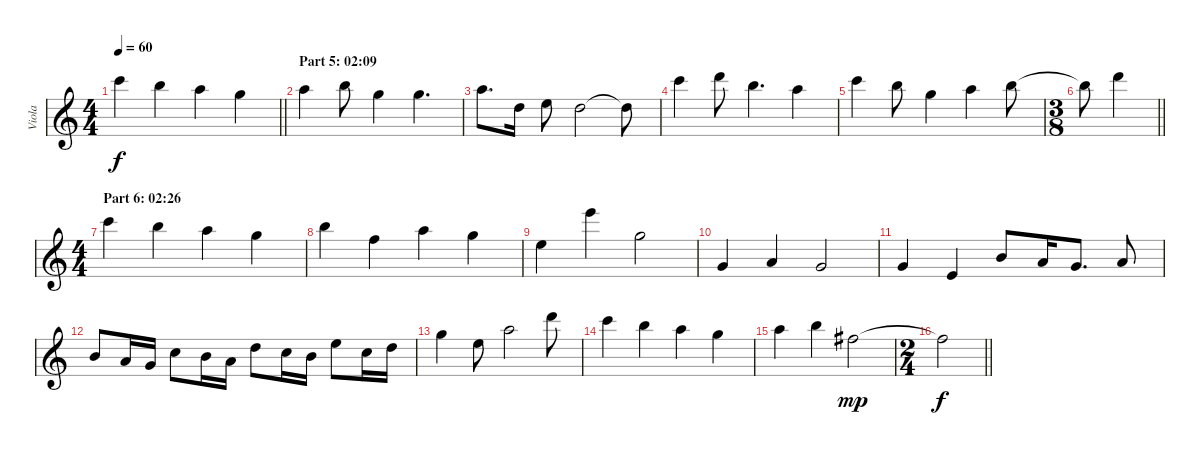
\track ("Viola" "Viola") {instrument viola}
\staff {score}
\tuning (A4 D4 G3 C3) {hide}
\ts (4 4)
\tempo 60
\clef g2
\barLineRight lightlight
\ks c
15.1.4{dy f} 14.1.4 12.1.4 10.1.4 |
\section ("" "Part 5: 02:09")
12.1.4 14.1.8 10.1.4 10.1.4{d} |
12.1.8{d} 12.2.16 14.2.8 12.2.2 12.2{t}.8 |
15.1.4 17.1.8 14.1.4{d} 12.1.4 |
15.1.4 14.1.8 10.1.4 12.1.4 14.1.8 |
\ts (3 8)
\barLineRight lightlight
14.1{t}.8 17.1.4 |
\ts (4 4)
\section ("" "Part 6: 02:26")
15.1.4 14.1.4 12.1.4 10.1.4 |
14.1.4 8.1.4 12.1.4 10.1.4 |
14.2.4 19.1.4 10.1.2 |
5.2.4 7.2.4 5.2.2 |
5.2.4 2.2.4 9.2.8 7.2.16 5.2.8{d} 7.2.8 |
9.2.8 7.2.16 5.2.16 10.2.8 9.2.16 7.2.16 12.2.8 10.2.16 9.2.16 14.2.8 10.2.16 12.2.16 |
10.1.4 14.2.8 12.1.2 17.1.8 |
15.1.4 14.1.4 12.1.4 10.1.4 |
12.1.4 14.1.4 9.1.2{dy mp} |
\ts (2 4)
\barLineRight lightlight
9.1{t}.2{dy f}
